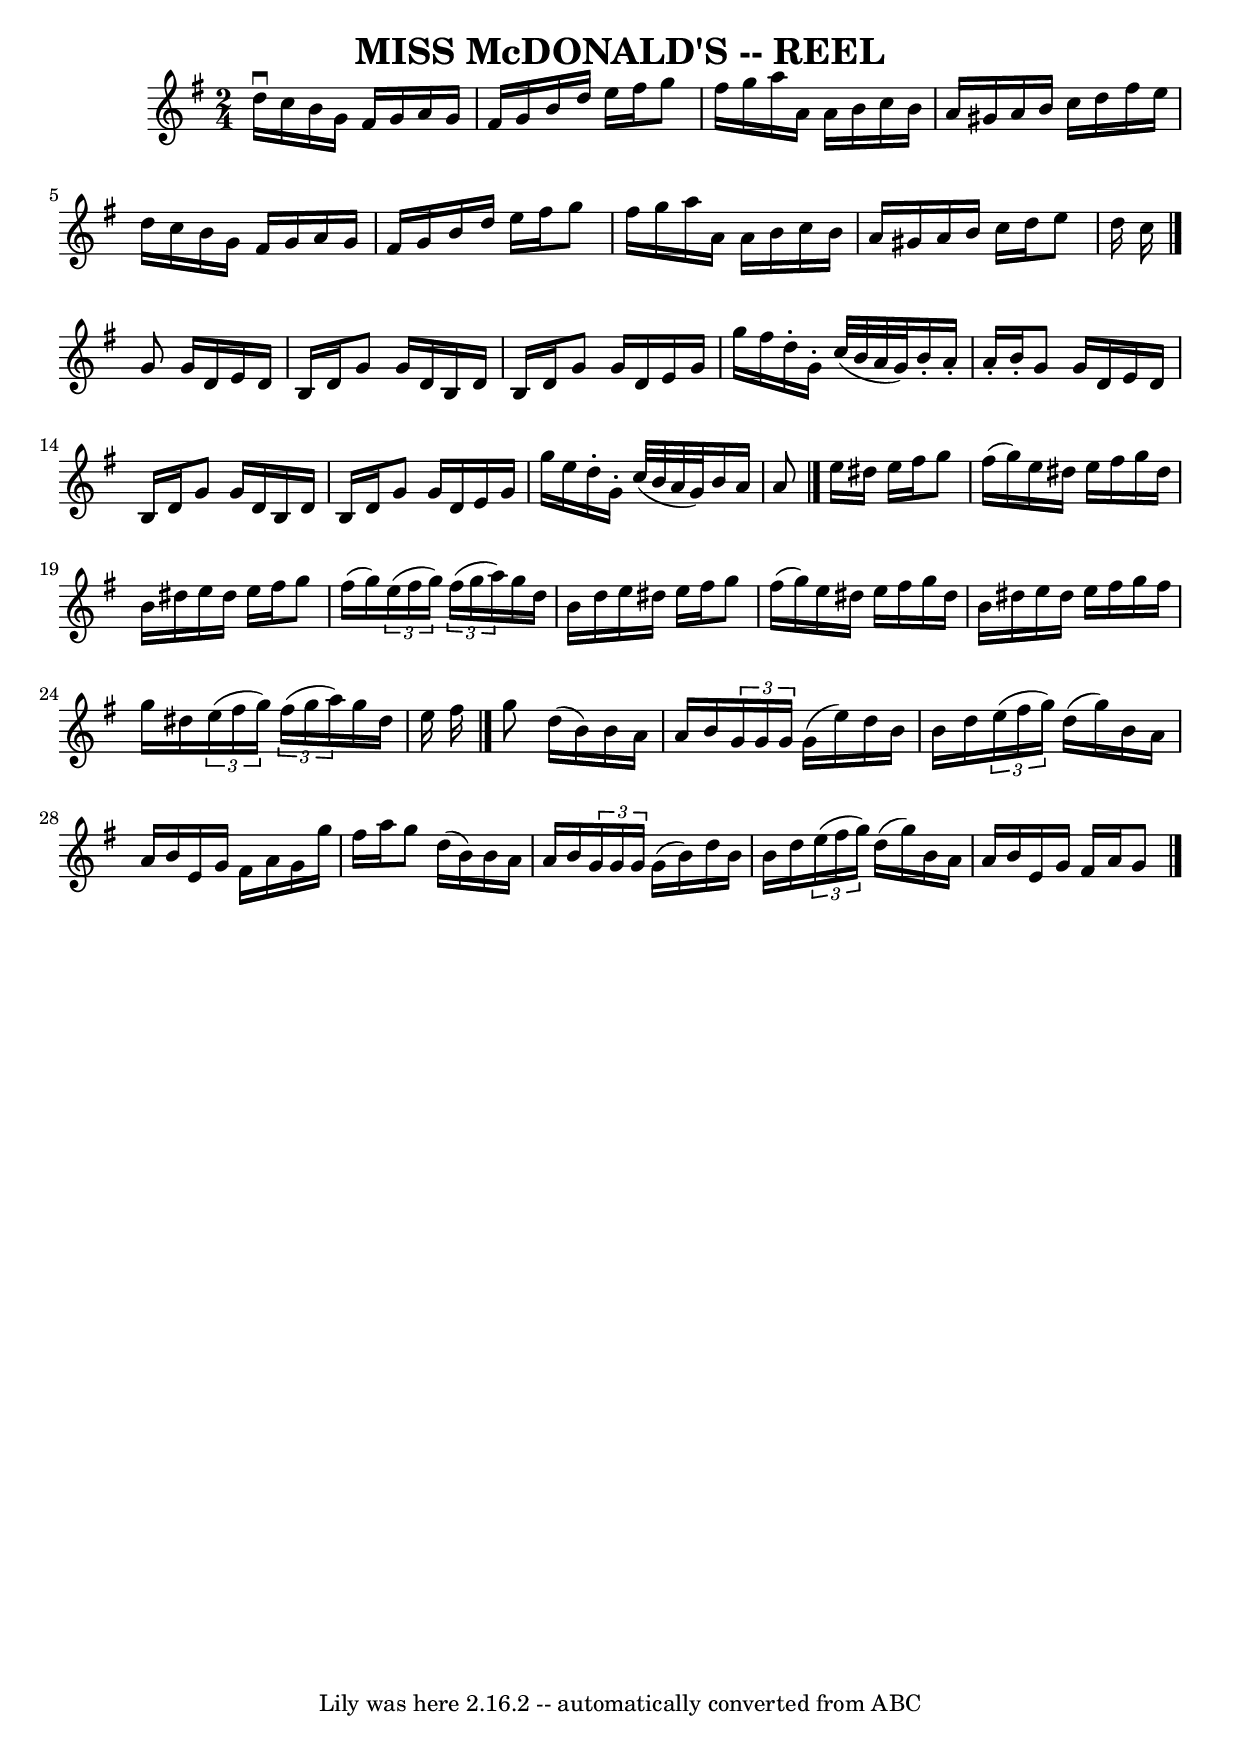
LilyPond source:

\version "2.7.40"
\include "Mammoth.ily"
\header {
	%% book = "Ryan's Mammoth Collection of Fiddle Tunes"
	crossRefNumber = "1"
	footnotes = ""
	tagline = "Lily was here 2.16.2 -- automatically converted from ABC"
	title = "MISS McDONALD'S -- REEL"
}
voicedefault =  {


\time 2/4 
\key g \major d''16^\downbow c''16        |
 b'16    
g'16 fis'16 g'16 a'16 g'16 fis'16 g'16    |
 b'16    
d''16 e''16 fis''16 g''8 fis''16 g''16    |
 a''16    
a'16 a'16 b'16 c''16 b'16 a'16 gis'16    |
 a'16    
b'16 c''16 d''16 fis''16 e''16 d''16 c''16        |
   
b'16 g'16 fis'16 g'16 a'16 g'16 fis'16 g'16    |
   
b'16 d''16 e''16 fis''16 g''8 fis''16 g''16    |
   
a''16 a'16 a'16 b'16 c''16 b'16 a'16 gis'16    |
   
a'16 b'16 c''16 d''16 e''8 d''16 c''16    \bar "|." g'8   
 g'16 d'16 e'16 d'16 b16 d'16    |
 g'8 g'16 d'16  
 b16 d'16 b16 d'16    |
 g'8 g'16 d'16 e'16 g'16  
 g''16 fis''16    |
 d''16 -. g'16 -. c''32 (b'32 a'32    
g'32) b'16 -. a'16 -. a'16 -. b'16 -.       |
 g'8 g'16   
 d'16 e'16 d'16 b16 d'16    |
 g'8 g'16 d'16 b16   
 d'16 b16 d'16    |
 g'8 g'16 d'16 e'16 g'16 g''16 
 e''16    |
 d''16 -. g'16 -. c''32 (b'32 a'32 g'32)  
 b'16 a'16 a'8    \bar "|." e''16 dis''16 e''16 fis''16    
g''8 fis''16 (g''16)   |
 e''16 dis''16 e''16 fis''16 
 g''16 dis''16 b'16 dis''16    |
 e''16 dis''16 e''16  
 fis''16 g''8 fis''16 (g''16)   |
   \times 2/3 { e''16 (
 fis''16 g''16) }   \times 2/3 { fis''16 (g''16 a''16) }   
g''16 d''16 b'16 d''16        |
 e''16 dis''16 e''16    
fis''16 g''8 fis''16 (g''16)   |
 e''16 dis''16 e''16 
 fis''16 g''16 dis''16 b'16 dis''16    |
 e''16    
dis''16 e''16 fis''16 g''16 fis''16 g''16 dis''16    
\times 2/3 { e''16 (fis''16 g''16) }   \times 2/3 { fis''16 (
g''16 a''16) } g''16 dis''16 e''16 fis''16    \bar "|."     
g''8 d''16 (b'16) b'16 a'16 a'16 b'16    |
   
\times 2/3 { g'16 g'16 g'16  } g'16 (e''16) d''16 b'16    
b'16 d''16    |
   \times 2/3 { e''16 (fis''16 g''16) }   
d''16 (g''16) b'16 a'16 a'16 b'16    |
 e'16 g'16   
 fis'16 a'16 g'16 g''16 fis''16 a''16        |
 g''8    
d''16 (b'16) b'16 a'16 a'16 b'16    |
   \times 2/3 {   
g'16 g'16 g'16  } g'16 (b'16) d''16 b'16 b'16 d''16    
|
   \times 2/3 { e''16 (fis''16 g''16) } d''16 (g''16  
-) b'16 a'16 a'16 b'16    |
 e'16 g'16 fis'16 a'16  
 g'8      \bar "|."   
}

\score{
    <<

	\context Staff="default"
	{
	    \voicedefault 
	}

    >>
	\layout {
	}
	\midi {}
}
